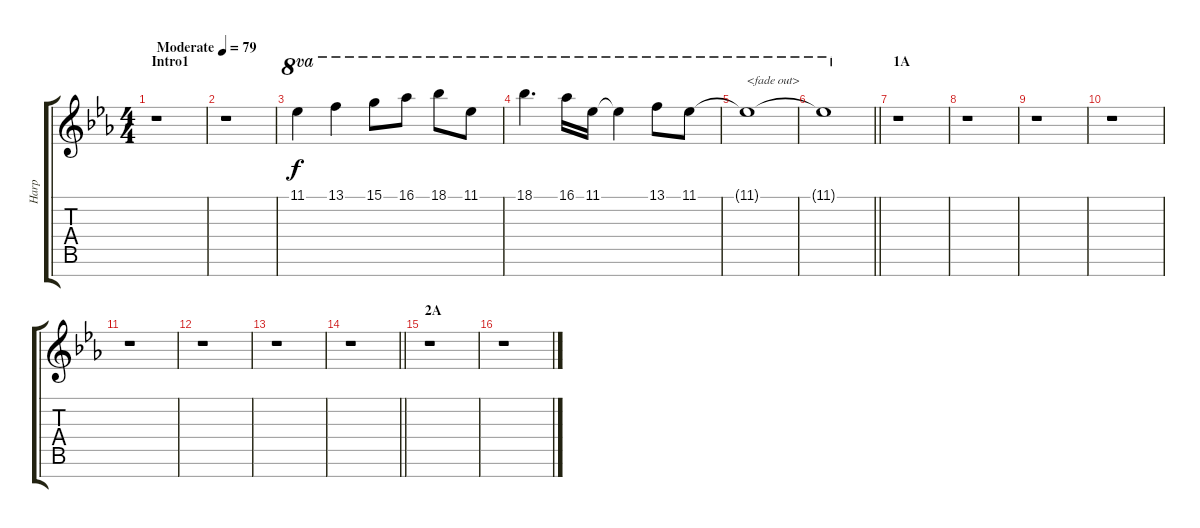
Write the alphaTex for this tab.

\track ("Harp" "Harp") {instrument orchestralharp}
\staff {score tabs}
\tuning (E5 B4 G4 D4 A3 E3 B2) {hide}
\ts (4 4)
\section ("" "Intro1")
\tempo (79 "Moderate")
\clef g2
\ks eb
r.1{dy f instrument orchestralharp} |
r.1 |
11.1.4{ot 8va} 13.1.4{ot 8va} 15.1.8{ot 8va} 16.1.8{ot 8va} 18.1.8{ot 8va} 11.1.8{ot 8va} |
18.1.4{d ot 8va} 16.1.16{ot 8va} 11.1.16{ot 8va} 11.1{t}.4{ot 8va} 13.1.8{ot 8va} 11.1.8{ot 8va} |
11.1{t}.1{ot 8va txt "<fade out>" volume 0} |
\barLineRight lightlight
11.1{t}.1{ot 8va} |
\section ("" "1A")
r.1 |
r.1{volume 15} |
r.1 |
r.1 |
r.1 |
r.1 |
r.1 |
\barLineRight lightlight
r.1 |
\section ("" "2A")
r.1 |
r.1
